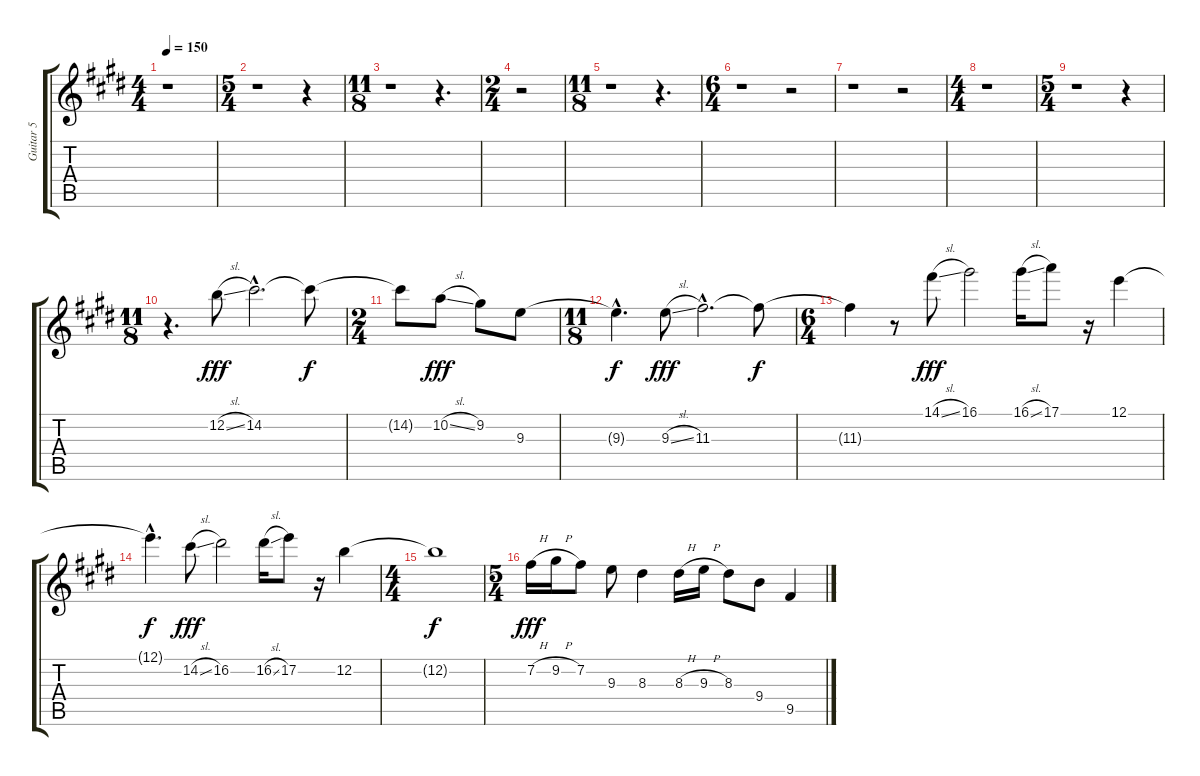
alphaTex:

\track ("Guitar 5" "Guitar 5") {instrument distortionguitar}
\staff {score tabs}
\tuning (E4 B3 G3 D3 A2 E2) {hide}
\ts (4 4)
\tempo 150
\clef g2
\ks e
r.1{dy fff} |
\ts (5 4)
r.1 r.4 |
\ts (11 8)
r.1 r.4{d} |
\ts (2 4)
r.2 |
\ts (11 8)
r.1 r.4{d} |
\ts (6 4)
r.1 r.2 |
r.1 r.2 |
\ts (4 4)
r.1 |
\ts (5 4)
r.1 r.4 |
\ts (11 8)
\section ("" "")
r.4{d} 12.2{sl}.8 14.2{hac}.2{d} 14.2{t}.8{dy f} |
\ts (2 4)
14.2{t}.8 10.2{sl}.8{dy fff} 9.2.8 9.3.8 |
\ts (11 8)
9.3{hac t}.4{d dy f} 9.3{sl}.8{dy fff} 11.3{hac}.2{d} 11.3{t}.8{dy f} |
\ts (6 4)
11.3{t}.4 r.8 14.1{sl}.8{dy fff} 16.1.2 16.1{sl}.16 17.1.8 r.16 12.1.4 |
12.1{hac t}.4{d dy f} 14.2{sl}.8{dy fff} 16.2.2 16.2{sl}.16 17.2.8 r.16 12.2.4 |
\ts (4 4)
12.2{t}.1{dy f} |
\ts (5 4)
7.2{h}.16{dy fff} 9.2{h}.16 7.2.8 9.3.8 8.3.4 8.3{h}.16 9.3{h}.16 8.3.8 9.4.8 9.5.4
